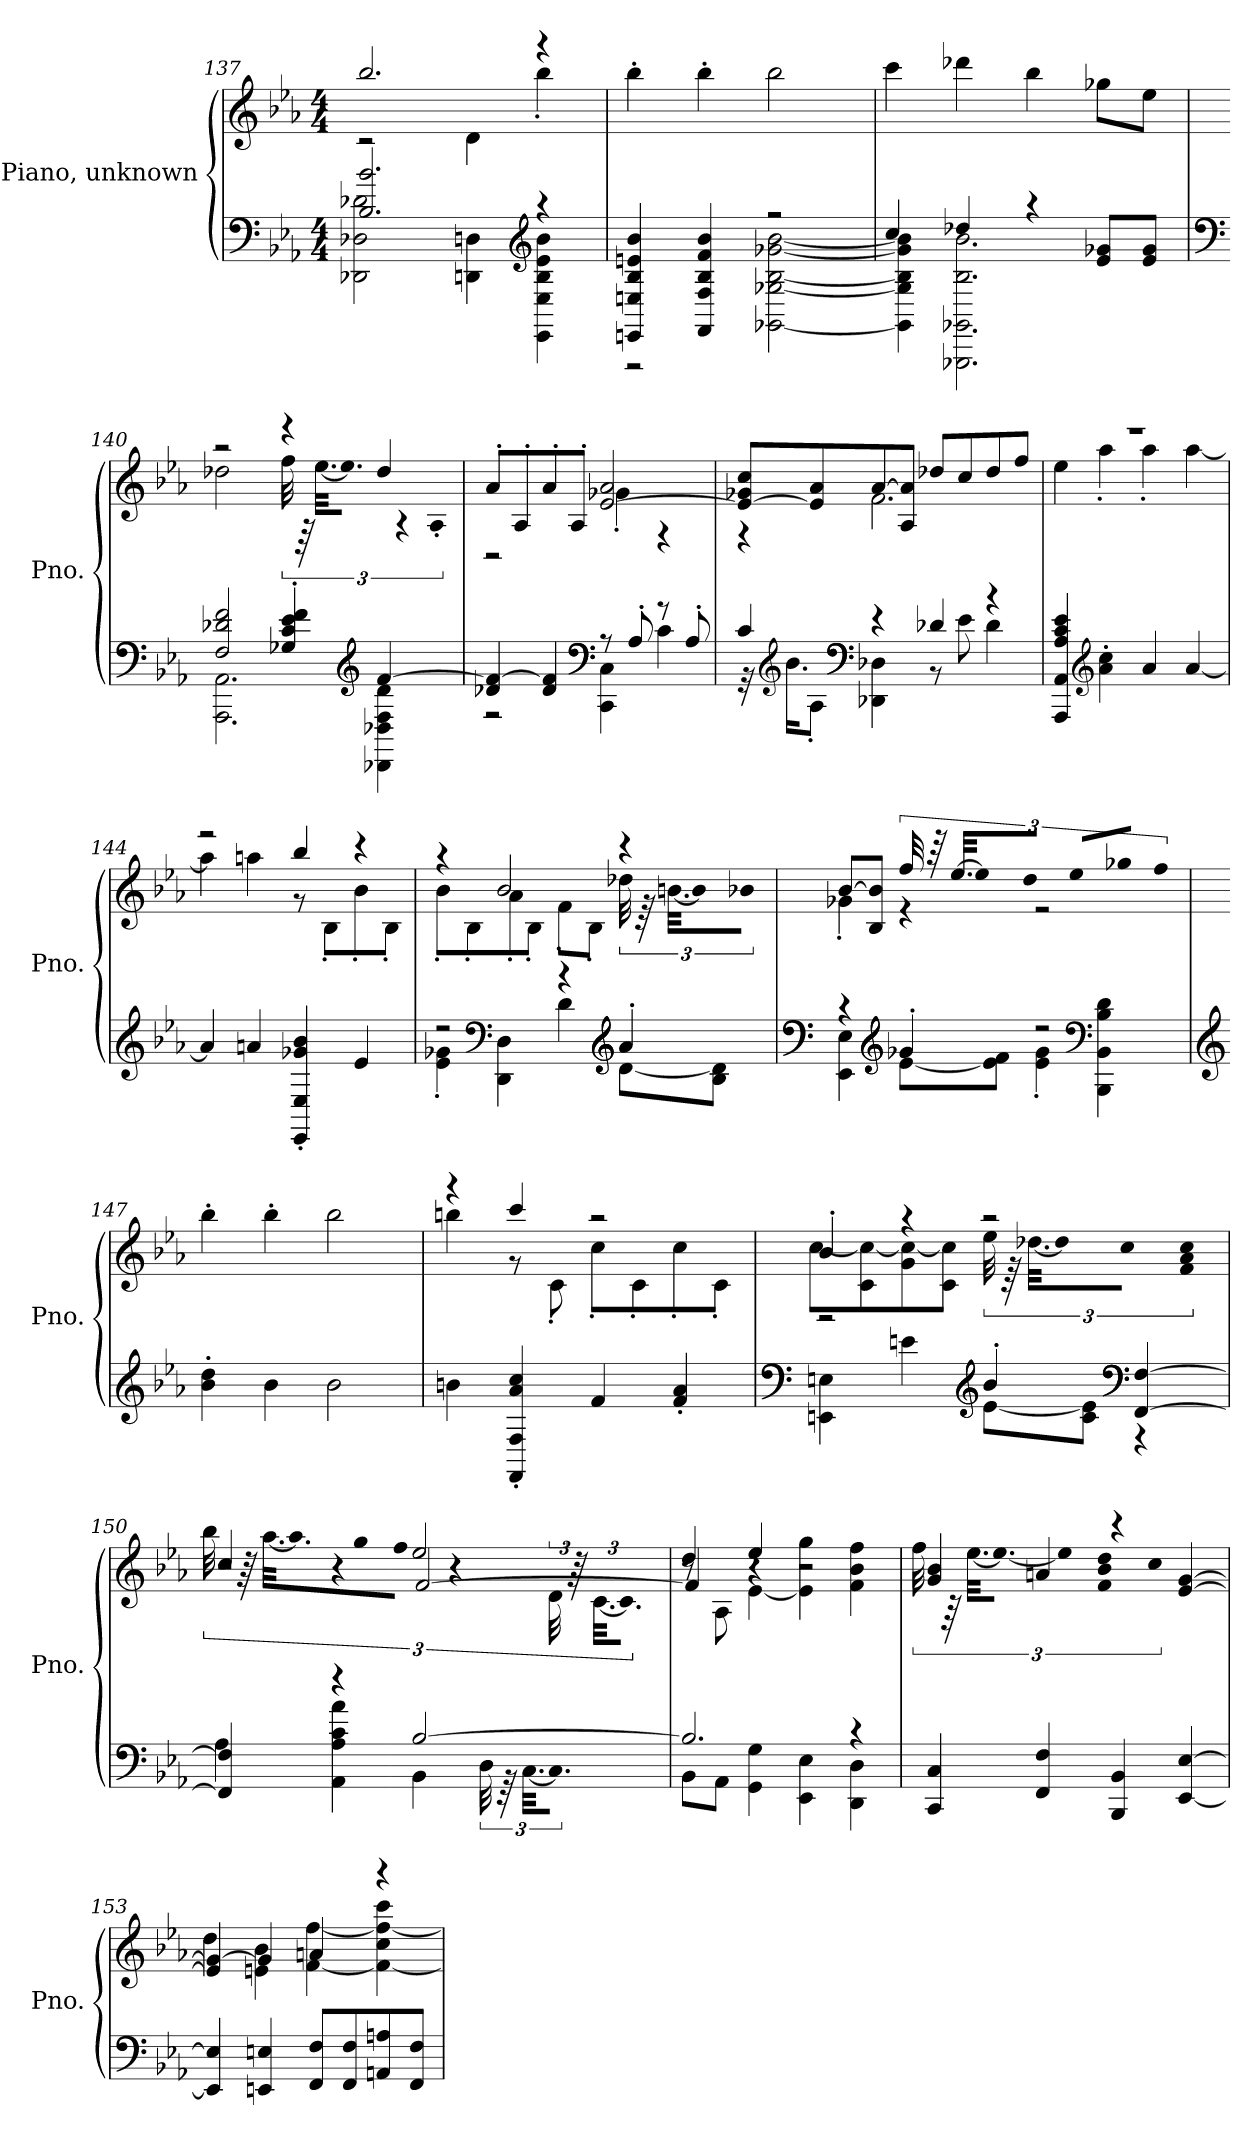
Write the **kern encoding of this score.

**kern	**kern
*part1	*part1
*staff2	*staff1
*I"Piano, unknown	*
*I'Pno.	*
!!LO:LB:g=z
*clefF4	*clefG2
*k[b-e-a-]	*k[b-e-a-]
*M4/4	*M4/4
=137	=137
*^	*^
2.B-/ 2.b-/	2DD-X\ 2D-X\ 2d-X\	2.bb-/	2r
.	4DDn\ 4Dn\	.	4d\
*clefG2	*	*	*
4r	4EE-\ 4E-\ 4B-\ 4e-\ 4b-\	4r	4bb-'\
*	*	*v	*v
=138	=138	=138
4EEn/ 4En/ 4B-/ 4en/ 4b-/	2r	4bb-'\
4FF/ 4F/ 4B-/ 4f/ 4b-/	.	4bb-'\
2r	[2GG-X\ [2G-X\ [2B-\ [2g-X\ [2b-\	2bb-\
=139	=139	=139
4cc/	4GG-\] 4G-\] 4B-\] 4g-\] 4b-\]	4ccc\
4dd-X/	2.GGG-X\ 2.GG-X\ 2.B-\ 2.b-\	4ddd-X\
4r	.	4bb-\
8e-/ 8g-X/L	.	8gg-X\L
8e-/ 8g-/J	.	8ee-\J
=140	=140	=140
*clefF4	*	*
*	*	*^
2F/ 2d-X/ 2f/	2.AAA-\ 2.AA-\	2r	2dd-X\
4G-X/' 4c/' 4e-/' 4f/'	.	4r	48ff\
.	.	.	96r
.	.	.	[48.ee-\KKL
.	.	.	8.ee-\J]
*clefG2	*	*	*
[4f/	4DD-X\ 4D-X\ 4F\ 4d-\	4dd-/	8r
.	.	.	8A-'\
!!LO:LB:g=z	!!
=141	=141	=141	=141
4d-X/ 4f/_	2r	8a-'/L	2r
.	.	8A-'/	.
4d-/ 4f/]	.	8a-'/	.
.	.	8A-'/J	.
*clefF4	*	*	*
8r	4CC\ 4C\	[2e-/ 2a-/	4g-X'\
8A-'/	.	.	.
8r	4c\	.	4r
8A-'/	.	.	.
=142	=142	=142	=142
4c/	32r	8e-/_ 8g-X/ 8cc/L	4r
*clefG2	*	*	*
.	16.b-\KL	.	.
.	8A-'\J	8e-/] 8a-/	.
*clefF4	*	*	*
4r	4DD-X\ 4D-X\	[8a-/	2.f\
.	.	8A-/ 8a-/]J	.
4d-X/	8r	8dd-X/L	.
.	8e-\	8cc/	.
4r	4d-\	8dd-/	.
.	.	8ff/J	.
*v	*v	*	*
=143	=143	=143
4AAA-/ 4AA-/ 4A-/ 4c/ 4e-/	1r	4ee-\
*clefG2	*	*
4a-\' 4cc\'	.	4aa-'\
4a-/	.	4aa-'\
[4a-/	.	[4aa-\
=144	=144	=144
4a-/]	2r	4aa-\]
4an/	.	4aan\
4EE-/' 4E-/' 4g-X/' 4b-/'	4bb-/	8r
.	.	8B-'\L
4e-/	4r	8b-'\
.	.	8B-'\J
!!LO:LB:g=z	!!
=145	=145	=145
*^	*	*
2r	4e-\' 4g-X\'	4r	8b-'\L
.	.	.	8B-'\
*clefF4	*	*	*
.	4DD\ 4D\	2b-/	8a-'\
.	.	.	8B-'\J
4r	4d\	.	8f'\L
.	.	.	8B-'\J
*clefG2	*	*	*
4a-'/	[8d\L	4r	48dd-X\
.	.	.	96r
.	.	.	[48.bn\KLL
.	.	.	16b\J]
.	8B-\ 8d\]J	.	8b-X\J
=146	=146	=146	=146
*clefF4	*	*	*
4r	4EE-\ 4E-\	[8b-/L	4g-X'\
.	.	8B-/ 8b-/]J	.
*clefG2	*	*	*
4g-X'/	[8e-\L	48ff/	4r
.	.	96r	.
.	.	[48.ee-/KLL	.
.	.	16ee-/J]	.
.	8e-\] 8f\J	8dd/J	.
2r	4e-\' 4g-\'	8ee-/L	2r
.	.	8gg-X/J	.
*clefF4	*	*	*
.	4BBB-\ 4BB-\ 4B-\ 4d\	4ff/	.
*v	*v	*	*
*	*v	*v
=147	=147
*clefG2	*
4b-\' 4dd\'	4bb-'\
4b-\	4bb-'\
2b-\	2bb-\
!!LO:PB:g=z
=148	=148
*	*^
4bn\	4r	4bbn\
4FF/' 4F/' 4a-/' 4cc/'	4ccc/	8r
.	.	8c'\
4f/	2r	8cc'\L
.	.	8c'\
4f/' 4a-/'	.	8cc'\
.	.	8c'\J
=149	=149	=149
*clefF4	*	*
*^	*	*
2r	4EEn\ 4En\	4b-'/	[8cc\L
.	.	.	8c\ 8cc\_
.	4en\	4r	8g\ 8cc\_
.	.	.	8c\ 8cc\]J
*clefG2	*	*	*
4b-'/	[8e\L	2r	48ee-\
.	.	.	96r
.	.	.	[48.dd-X\KLL
.	.	.	16dd-\J]
.	8c\ 8e\]J	.	8cc\J
*clefF4	*	*	*
[4FF/ [4F/	4r	.	4f\ 4a-\ 4cc\
=150	=150	=150	=150
*	*	*	*^
4FF/] 4F/]	4A-\	4cc/	48bb-\	2r
.	.	.	96r	.
.	.	.	[48.aa-\KKL	.
.	.	.	8.aa-\]	.
4r	4AA-\ 4A-\ 4c\ 4a-\	4r	8gg\	.
.	.	.	8ff\J	.
[2B-/	4BB-\	2ee-/	4r	[2f/
.	48D\	.	48d\	.
.	96r	.	96r	.
.	[48.C\KKL	.	[48.c\KKL	.
.	8.C\J]	.	8.c\J]	.
!!LO:LB:g=z	!!	!!
=151	=151	=151	=151	=151
2.B-/]	8BB-\L	4dd/	8r	4f/]
.	8AA-\J	.	8A-\	.
.	4GG\ 4G\	4ee-/	[4e-\	4r
.	4EE-\ 4E-\	2r	4e-\] 4gg\	2r
4r	4DD\ 4D\	.	4f\ 4b-\ 4ff\	.
*v	*v	*	*	*
*	*	*v	*v
=152	=152	=152
4CC/ 4C/	4g/ 4b-/	48ff\
.	.	96r
.	.	[48.ee-\KKL
.	.	8.ee-\J_
4FF/ 4F/	4an/	4ee-\]
4BBB-/ 4BB-/	4r	4f\ 4b-\ 4dd\
[4EE-/ [4E-/	[4e-/ [4g/	4cc\
=153	=153	=153
4EE-/] 4E-/]	4e-/] 4g/_	4dd\
4EEn/ 4En/	4g/]	4en\ 4b-\
8FF/ 8F/L	4an/	[4f\ [4ff\
8FF/ 8F/	.	.
8AAn/ 8An/	4r	4f\_ 4cc\ 4ff\_ 4ccc\
8FF/ 8F/J	.	.
*	*v	*v
=	=
*-	*-
